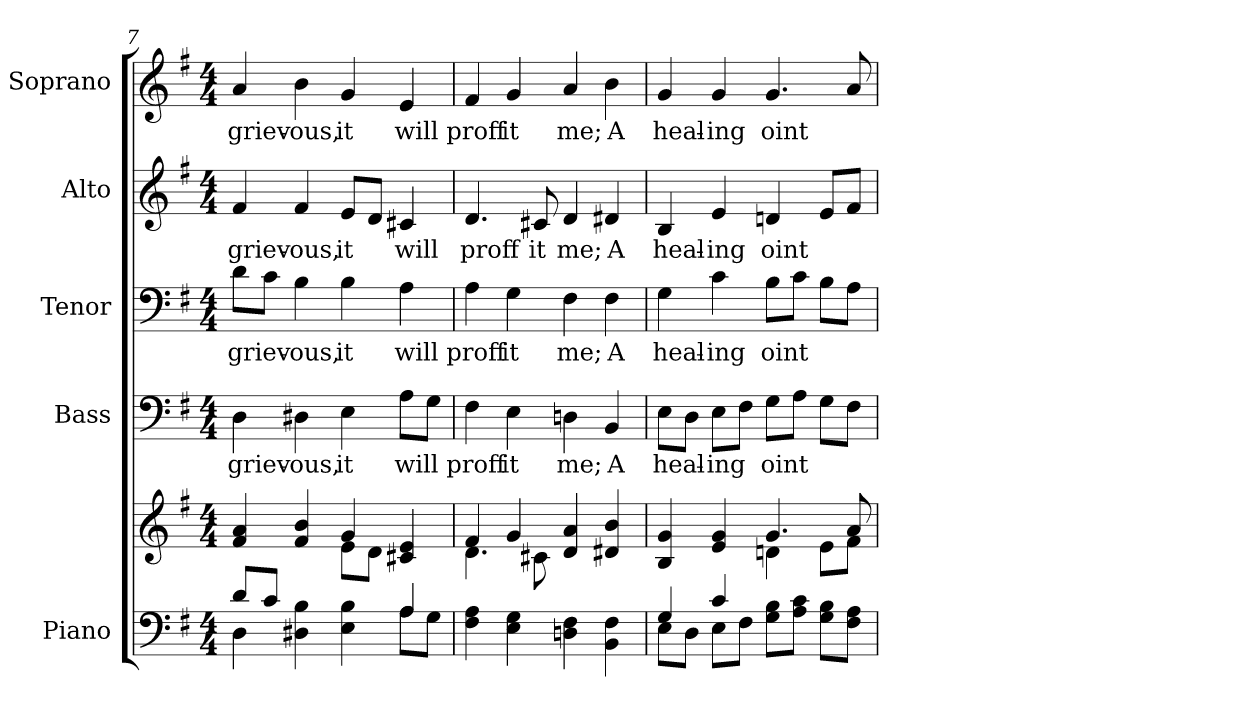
**kern	**kern	**kern	**text	**kern	**text	**kern	**text	**kern	**text
*part5	*part5	*part4	*part4	*part3	*part3	*part2	*part2	*part1	*part1
*staff6	*staff5	*staff4	*staff4	*staff3	*staff3	*staff2	*staff2	*staff1	*staff1
*I"Piano	*	*I"Bass	*	*I"Tenor	*	*I"Alto	*	*I"Soprano	*
*I'Pno.	*	*I'B.	*	*I'T.	*	*I'A.	*	*I'S.	*
!!LO:PB:g=z
*clefF4	*clefG2	*clefF4	*	*clefF4	*	*clefG2	*	*clefG2	*
*k[f#]	*k[f#]	*k[f#]	*	*k[f#]	*	*k[f#]	*	*k[f#]	*
*G:	*G:	*G:	*	*G:	*	*G:	*	*G:	*
*M4/4	*M4/4	*M4/4	*	*M4/4	*	*M4/4	*	*M4/4	*
=7	=7	=7	=7	=7	=7	=7	=7	=7	=7
*^	*^	*	*	*	*	*	*	*	*
!	!	!	!	!	!LO:LY:b:color=#000000	!	!	!	!	!	!
!	!	!	!	!	!	!	!LO:LY:b:color=#000000	!	!	!	!
!	!	!	!	!	!	!	!	!	!LO:LY:b:color=#000000	!	!
!	!	!	!	!	!	!	!	!	!	!	!LO:LY:b:color=#000000
8di/L	4Di\	4f#i/ 4ai	2ryy	4Di\	griev-	8di\L	griev-	4f#i/	griev-	4ai/	griev-
8ci/J	.	.	.	.	.	8ci\J	.	.	.	.	.
!	!	!	!	!	!LO:LY:b:color=#000000	!	!	!	!	!	!
!	!	!	!	!	!	!	!LO:LY:b:color=#000000	!	!	!	!
!	!	!	!	!	!	!	!	!	!LO:LY:b:color=#000000	!	!
!	!	!	!	!	!	!	!	!	!	!	!LO:LY:b:color=#000000
4D#Xi\ 4Bi	4ryy	4f#i/ 4bi	.	4D#Xi\	-ous,	4Bi\	-ous,	4f#i/	-ous,	4bi\	-ous,
!	!	!	!	!	!LO:LY:b:color=#000000	!	!	!	!	!	!
!	!	!	!	!	!	!	!LO:LY:b:color=#000000	!	!	!	!
!	!	!	!	!	!	!	!	!	!LO:LY:b:color=#000000	!	!
!	!	!	!	!	!	!	!	!	!	!	!LO:LY:b:color=#000000
4Ei\ 4Bi	4ryy	4gi/	8ei\L	4Ei\	it	4Bi\	it	8ei/L	it	4gi/	it
.	.	.	8di\J	.	.	.	.	8di/J	.	.	.
!	!	!	!	!	!LO:LY:b:color=#000000	!	!	!	!	!	!
!	!	!	!	!	!	!	!LO:LY:b:color=#000000	!	!	!	!
!	!	!	!	!	!	!	!	!	!LO:LY:b:color=#000000	!	!
!	!	!	!	!	!	!	!	!	!	!	!LO:LY:b:color=#000000
4Ai/	8Ai\L	4c#Xi/ 4ei	4ryy	8Ai\L	will	4Ai\	will	4c#Xi/	will	4ei/	will
.	8Gi\J	.	.	8Gi\J	.	.	.	.	.	.	.
*v	*v	*	*	*	*	*	*	*	*	*	*
=8	=8	=8	=8	=8	=8	=8	=8	=8	=8	=8
*^	*	*	*	*	*	*	*	*	*	*
!	!	!	!	!	!LO:LY:b:color=#000000	!	!	!	!	!	!
*v	*v	*	*	*	*	*	*	*	*	*	*
*^	*	*	*	*	*	*	*	*	*	*
!	!	!	!	!	!	!	!LO:LY:b:color=#000000	!	!	!	!
*v	*v	*	*	*	*	*	*	*	*	*	*
*^	*	*	*	*	*	*	*	*	*	*
!	!	!	!	!	!	!	!	!	!LO:LY:b:color=#000000	!	!
*v	*v	*	*	*	*	*	*	*	*	*	*
*^	*	*	*	*	*	*	*	*	*	*
!	!	!	!	!	!	!	!	!	!	!	!LO:LY:b:color=#000000
*v	*v	*	*	*	*	*	*	*	*	*	*
4F#i\ 4Ai	4f#i/	4.di\	4F#i\	proff	4Ai\	proff	4.di/	proff	4f#i/	proff
!	!	!	!	!LO:LY:b:color=#000000	!	!	!	!	!	!
!	!	!	!	!	!	!LO:LY:b:color=#000000	!	!	!	!
!	!	!	!	!	!	!	!	!	!	!LO:LY:b:color=#000000
4Ei\ 4Gi	4gi/	.	4Ei\	it	4Gi\	it	.	.	4gi/	it
!	!	!	!	!	!	!	!	!LO:LY:b:color=#000000	!	!
.	.	8c#Xi\	.	.	.	.	8c#Xi/	it	.	.
!	!	!	!	!LO:LY:b:color=#000000	!	!	!	!	!	!
!	!	!	!	!	!	!LO:LY:b:color=#000000	!	!	!	!
!	!	!	!	!	!	!	!	!LO:LY:b:color=#000000	!	!
!	!	!	!	!	!	!	!	!	!	!LO:LY:b:color=#000000
4Dni\ 4F#i	4di/ 4ai	2ryy	4Dni\	me;	4F#i\	me;	4di/	me;	4ai/	me;
!	!	!	!	!LO:LY:b:color=#000000	!	!	!	!	!	!
!	!	!	!	!	!	!LO:LY:b:color=#000000	!	!	!	!
!	!	!	!	!	!	!	!	!LO:LY:b:color=#000000	!	!
!	!	!	!	!	!	!	!	!	!	!LO:LY:b:color=#000000
4BBi\ 4F#i	4d#Xi/ 4bi	.	4BBi/	A	4F#i\	A	4d#Xi/	A	4bi\	A
!!LO:PB:g=z
=9	=9	=9	=9	=9	=9	=9	=9	=9	=9	=9
*^	*	*	*	*	*	*	*	*	*	*
!	!	!	!	!	!LO:LY:b:color=#000000	!	!	!	!	!	!
!	!	!	!	!	!	!	!LO:LY:b:color=#000000	!	!	!	!
!	!	!	!	!	!	!	!	!	!LO:LY:b:color=#000000	!	!
!	!	!	!	!	!	!	!	!	!	!	!LO:LY:b:color=#000000
4Gi/	8Ei\L	4Bi/ 4gi	2ryy	8Ei\L	heal-	4Gi\	heal-	4Bi/	heal-	4gi/	heal-
.	8Di\J	.	.	8Di\J	.	.	.	.	.	.	.
!	!	!	!	!	!LO:LY:b:color=#000000	!	!	!	!	!	!
!	!	!	!	!	!	!	!LO:LY:b:color=#000000	!	!	!	!
!	!	!	!	!	!	!	!	!	!LO:LY:b:color=#000000	!	!
!	!	!	!	!	!	!	!	!	!	!	!LO:LY:b:color=#000000
4ci/	8Ei\L	4ei/ 4gi	.	8Ei\L	-ing	4ci\	-ing	4ei/	-ing	4gi/	-ing
.	8F#i\J	.	.	8F#i\J	.	.	.	.	.	.	.
!	!	!	!	!	!LO:LY:b:color=#000000	!	!	!	!	!	!
!	!	!	!	!	!	!	!LO:LY:b:color=#000000	!	!	!	!
!	!	!	!	!	!	!	!	!	!LO:LY:b:color=#000000	!	!
!	!	!	!	!	!	!	!	!	!	!	!LO:LY:b:color=#000000
8Gi\ 8BiL	2ryy	4.gi/	4dni\	8Gi\L	oint	8Bi\L	oint	4dni/	oint	4.gi/	oint
8Ai\ 8ciJ	.	.	.	8Ai\J	.	8ci\J	.	.	.	.	.
8Gi\ 8BiL	.	.	8ei\L	8Gi\L	.	8Bi\L	.	8ei/L	.	.	.
8F#i\ 8AiJ	.	8ai/	8f#i\J	8F#i\J	.	8Ai\J	.	8f#i/J	.	8ai/	.
*v	*v	*	*	*	*	*	*	*	*	*	*
*	*v	*v	*	*	*	*	*	*	*	*
=	=	=	=	=	=	=	=	=	=
*-	*-	*-	*-	*-	*-	*-	*-	*-	*-
